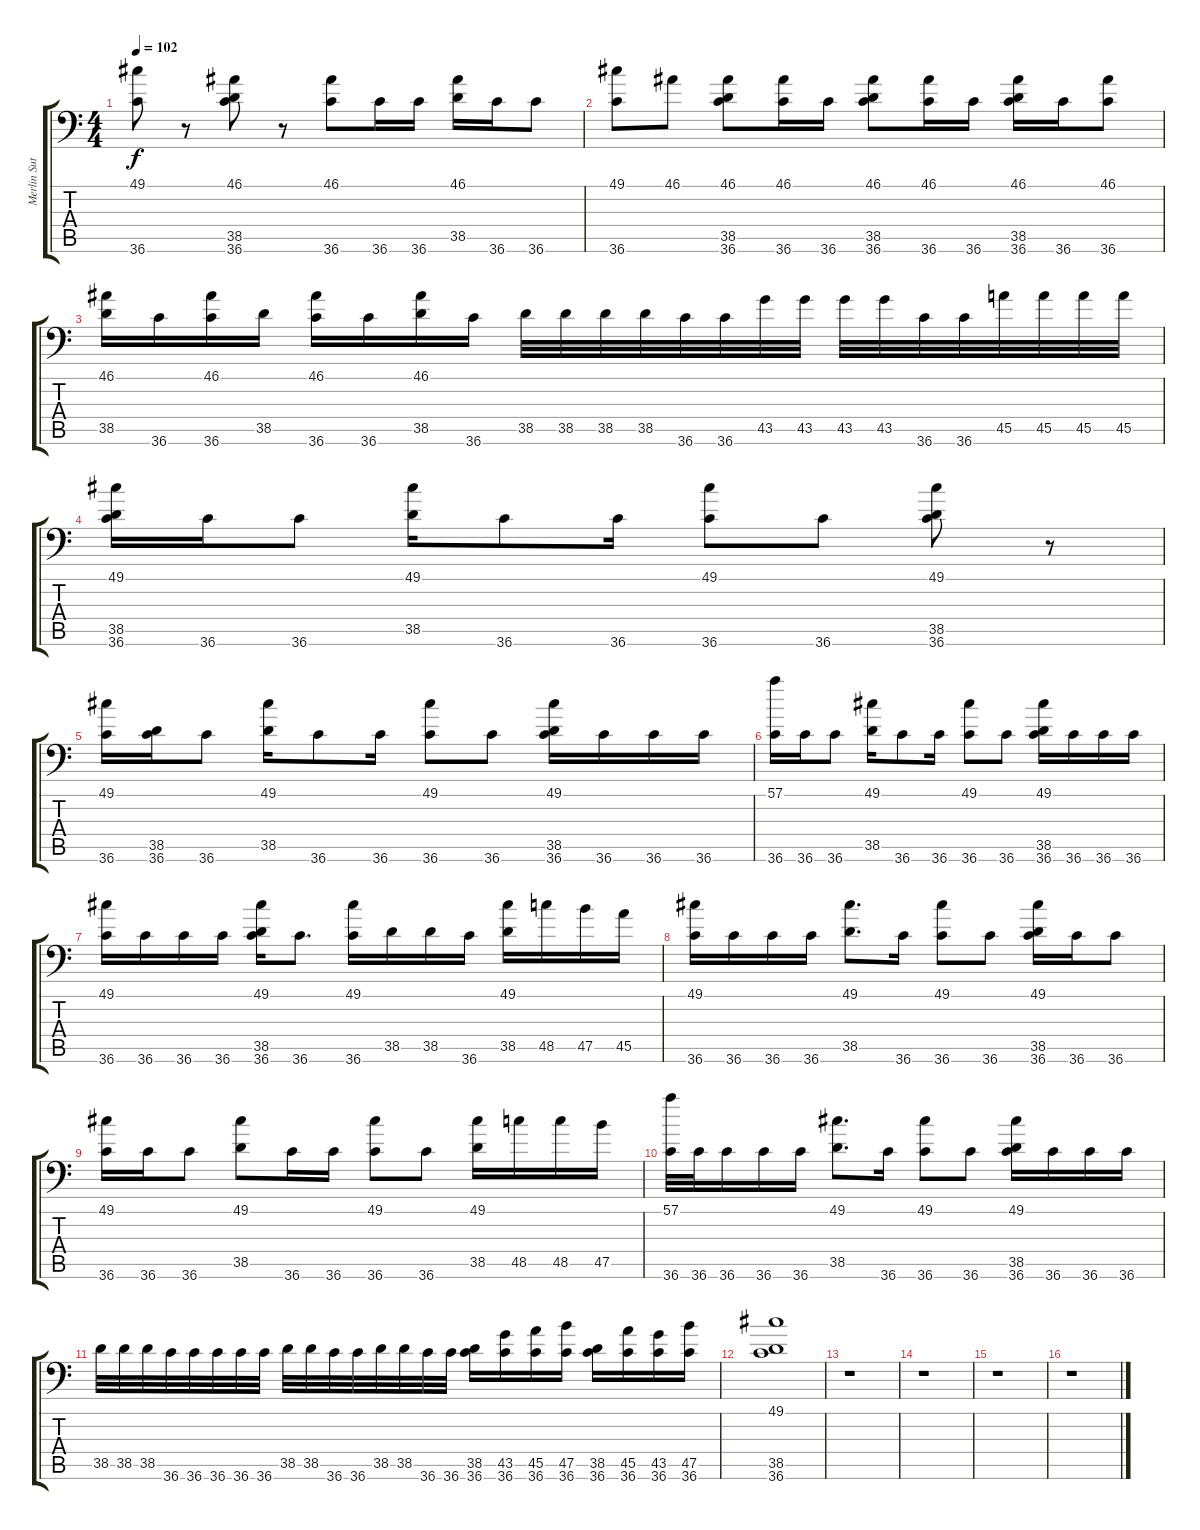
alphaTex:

\track ("Merlin Sutter" "Merlin Sut") {instrument acousticgrandpiano}
\staff {score tabs}
\tuning (C-1 C-1 C-1 C-1 C-1 C-1) {hide}
\ts (4 4)
\tempo 102
\clef f4
\ks c
(49.1 36.6).8{dy f} r.8 (46.1 38.5 36.6).8 r.8 (46.1 36.6).8 36.6.16 36.6.16 (46.1 38.5).16 36.6.16 36.6.8 |
(49.1 36.6).8 46.1.8 (46.1 38.5 36.6).8 (46.1 36.6).16 36.6.16 (46.1 38.5 36.6).8 (46.1 36.6).16 36.6.16 (46.1 38.5 36.6).16 36.6.16 (46.1 36.6).8 |
(46.1 38.5).16 36.6.16 (46.1 36.6).16 38.5.16 (46.1 36.6).16 36.6.16 (46.1 38.5).16 36.6.16 38.5.32 38.5.32 38.5.32 38.5.32 36.6.32 36.6.32 43.5.32 43.5.32 43.5.32 43.5.32 36.6.32 36.6.32 45.5.32 45.5.32 45.5.32 45.5.32 |
(49.1 38.5 36.6).16 36.6.16 36.6.8 (49.1 38.5).16 36.6.8 36.6.16 (49.1 36.6).8 36.6.8 (49.1 38.5 36.6).8 r.8 |
(49.1 36.6).16 (38.5 36.6).16 36.6.8 (49.1 38.5).16 36.6.8 36.6.16 (49.1 36.6).8 36.6.8 (49.1 38.5 36.6).16 36.6.16 36.6.16 36.6.16 |
(57.1 36.6).16 36.6.16 36.6.8 (49.1 38.5).16 36.6.8 36.6.16 (49.1 36.6).8 36.6.8 (49.1 38.5 36.6).16 36.6.16 36.6.16 36.6.16 |
(49.1 36.6).16 36.6.16 36.6.16 36.6.16 (49.1 38.5 36.6).16 36.6.8{d} (49.1 36.6).16 38.5.16 38.5.16 36.6.16 (49.1 38.5).16 48.5.16 47.5.16 45.5.16 |
(49.1 36.6).16 36.6.16 36.6.16 36.6.16 (49.1 38.5).8{d} 36.6.16 (49.1 36.6).8 36.6.8 (49.1 38.5 36.6).16 36.6.16 36.6.8 |
(49.1 36.6).16 36.6.16 36.6.8 (49.1 38.5).8 36.6.16 36.6.16 (49.1 36.6).8 36.6.8 (49.1 38.5).16 48.5.16 48.5.16 47.5.16 |
(57.1 36.6).32 36.6.32 36.6.16 36.6.16 36.6.16 (49.1 38.5).8{d} 36.6.16 (49.1 36.6).8 36.6.8 (49.1 38.5 36.6).16 36.6.16 36.6.16 36.6.16 |
38.5.32 38.5.32 38.5.32 36.6.32 36.6.32 36.6.32 36.6.32 36.6.32 38.5.32 38.5.32 36.6.32 36.6.32 38.5.32 38.5.32 36.6.32 36.6.32 (38.5 36.6).16 (43.5 36.6).16 (45.5 36.6).16 (47.5 36.6).16 (38.5 36.6).16 (45.5 36.6).16 (43.5 36.6).16 (47.5 36.6).16 |
(49.1 38.5 36.6).1 |
r.1 |
r.1 |
r.1 |
r.1
